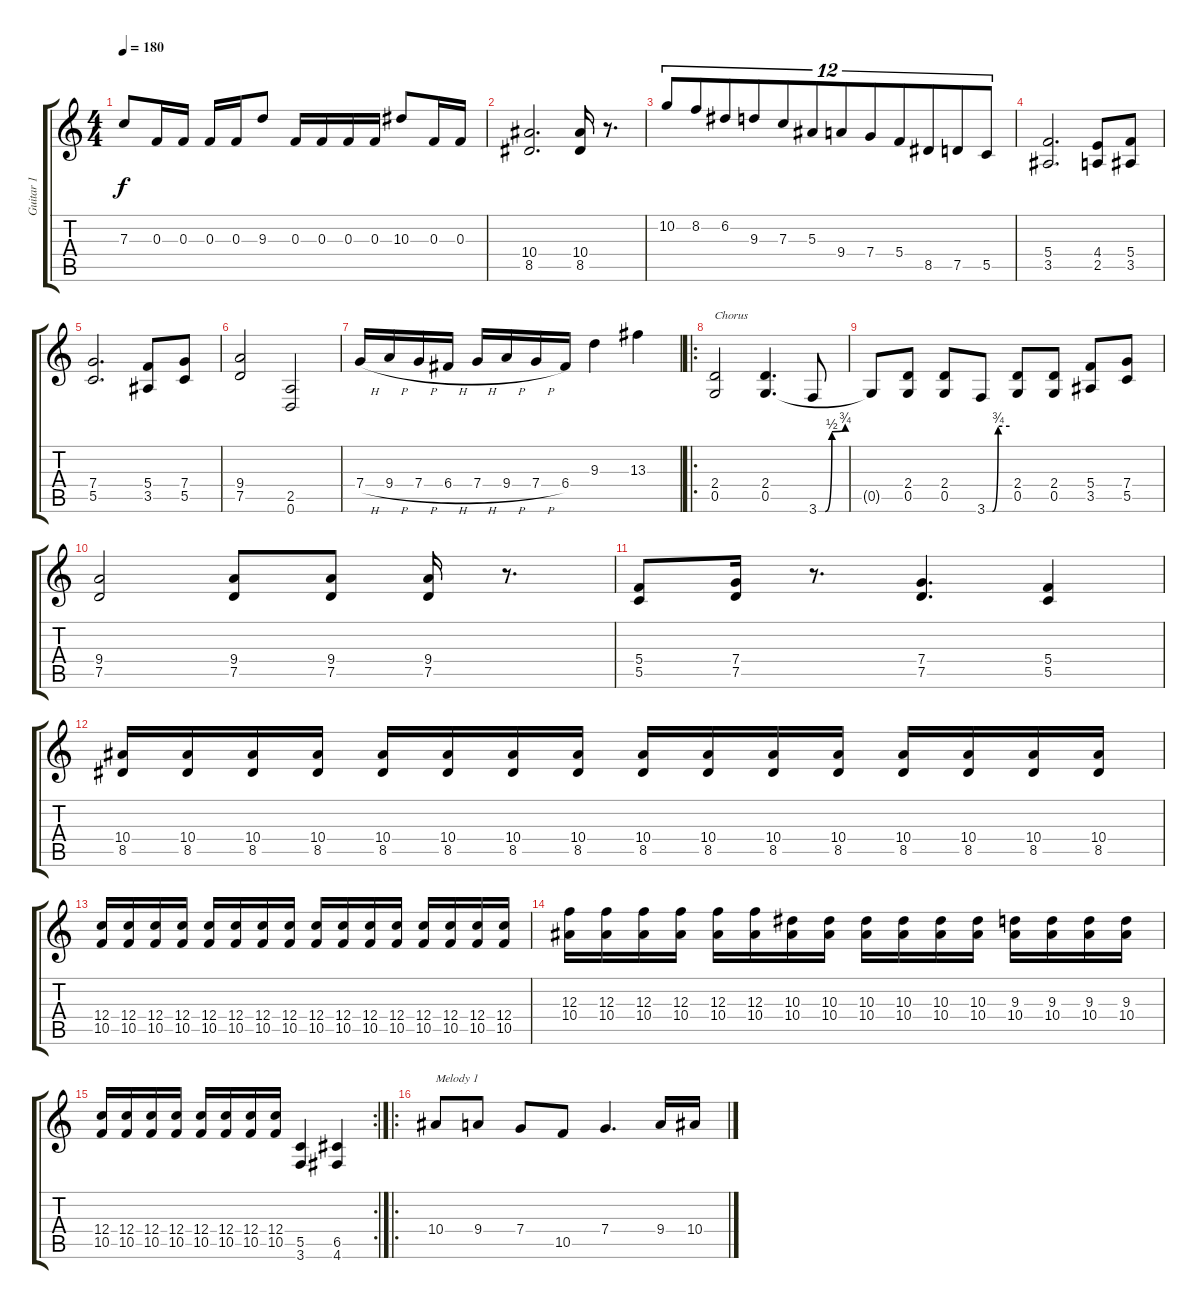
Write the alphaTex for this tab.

\track ("Guitar 1" "Guitar 1") {instrument acousticguitarnylon}
\staff {score tabs}
\tuning (D4 A3 F3 C3 G2 D2) {hide}
\ts (4 4)
\tempo 180
\clef g2
\ks c
7.3.8{dy f} 0.3.16 0.3.16 0.3.16 0.3.16 9.3.8 0.3.16 0.3.16 0.3.16 0.3.16 10.3.8 0.3.16 0.3.16 |
(10.4 8.5).2{d} (10.4 8.5).16 r.8{d} |
10.2.8{tu (12 8)} 8.2.8{tu (12 8)} 6.2.8{tu (12 8)} 9.3.8{tu (12 8)} 7.3.8{tu (12 8)} 5.3.8{tu (12 8)} 9.4.8{tu (12 8)} 7.4.8{tu (12 8)} 5.4.8{tu (12 8)} 8.5.8{tu (12 8)} 7.5.8{tu (12 8)} 5.5.8{tu (12 8)} |
(5.4 3.5).2{d} (4.4 2.5).8 (5.4 3.5).8 |
(7.4 5.5).2{d} (5.4 3.5).8 (7.4 5.5).8 |
(9.4 7.5).2 (2.5 0.6).2 |
7.4{h}.16 9.4{h}.16 7.4{h}.16 6.4{h}.16 7.4{h}.16 9.4{h}.16 7.4{h}.16 6.4.16 9.3.4 13.3.4 |
\ro
(2.4 0.5).2{txt "Chorus"} (2.4 0.5).4{d} 3.6{be (custom 0 0 15 0 30 2 60 3)}.8 |
0.5{t}.8 (2.4 0.5).8 (2.4 0.5).8 3.6{be (custom 0 0 15 0 30 3 60 3)}.8 (2.4 0.5).8 (2.4 0.5).8 (5.4 3.5).8 (7.4 5.5).8 |
(9.4 7.5).2 (9.4 7.5).8 (9.4 7.5).8 (9.4 7.5).16 r.8{d} |
(5.4 5.5).8 (7.4 7.5).16 r.8{d} (7.4 7.5).4{d} (5.4 5.5).4 |
(10.4 8.5).16 (10.4 8.5).16 (10.4 8.5).16 (10.4 8.5).16 (10.4 8.5).16 (10.4 8.5).16 (10.4 8.5).16 (10.4 8.5).16 (10.4 8.5).16 (10.4 8.5).16 (10.4 8.5).16 (10.4 8.5).16 (10.4 8.5).16 (10.4 8.5).16 (10.4 8.5).16 (10.4 8.5).16 |
(12.4 10.5).16 (12.4 10.5).16 (12.4 10.5).16 (12.4 10.5).16 (12.4 10.5).16 (12.4 10.5).16 (12.4 10.5).16 (12.4 10.5).16 (12.4 10.5).16 (12.4 10.5).16 (12.4 10.5).16 (12.4 10.5).16 (12.4 10.5).16 (12.4 10.5).16 (12.4 10.5).16 (12.4 10.5).16 |
(12.3 10.4).16 (12.3 10.4).16 (12.3 10.4).16 (12.3 10.4).16 (12.3 10.4).16 (12.3 10.4).16 (10.3 10.4).16 (10.3 10.4).16 (10.3 10.4).16 (10.3 10.4).16 (10.3 10.4).16 (10.3 10.4).16 (9.3 10.4).16 (9.3 10.4).16 (9.3 10.4).16 (9.3 10.4).16 |
\rc 2
(12.4 10.5).16 (12.4 10.5).16 (12.4 10.5).16 (12.4 10.5).16 (12.4 10.5).16 (12.4 10.5).16 (12.4 10.5).16 (12.4 10.5).16 (5.5 3.6).4 (6.5 4.6).4 |
\ro
10.4.8{txt "Melody 1"} 9.4.8 7.4.8 10.5.8 7.4.4{d} 9.4.16 10.4.16
